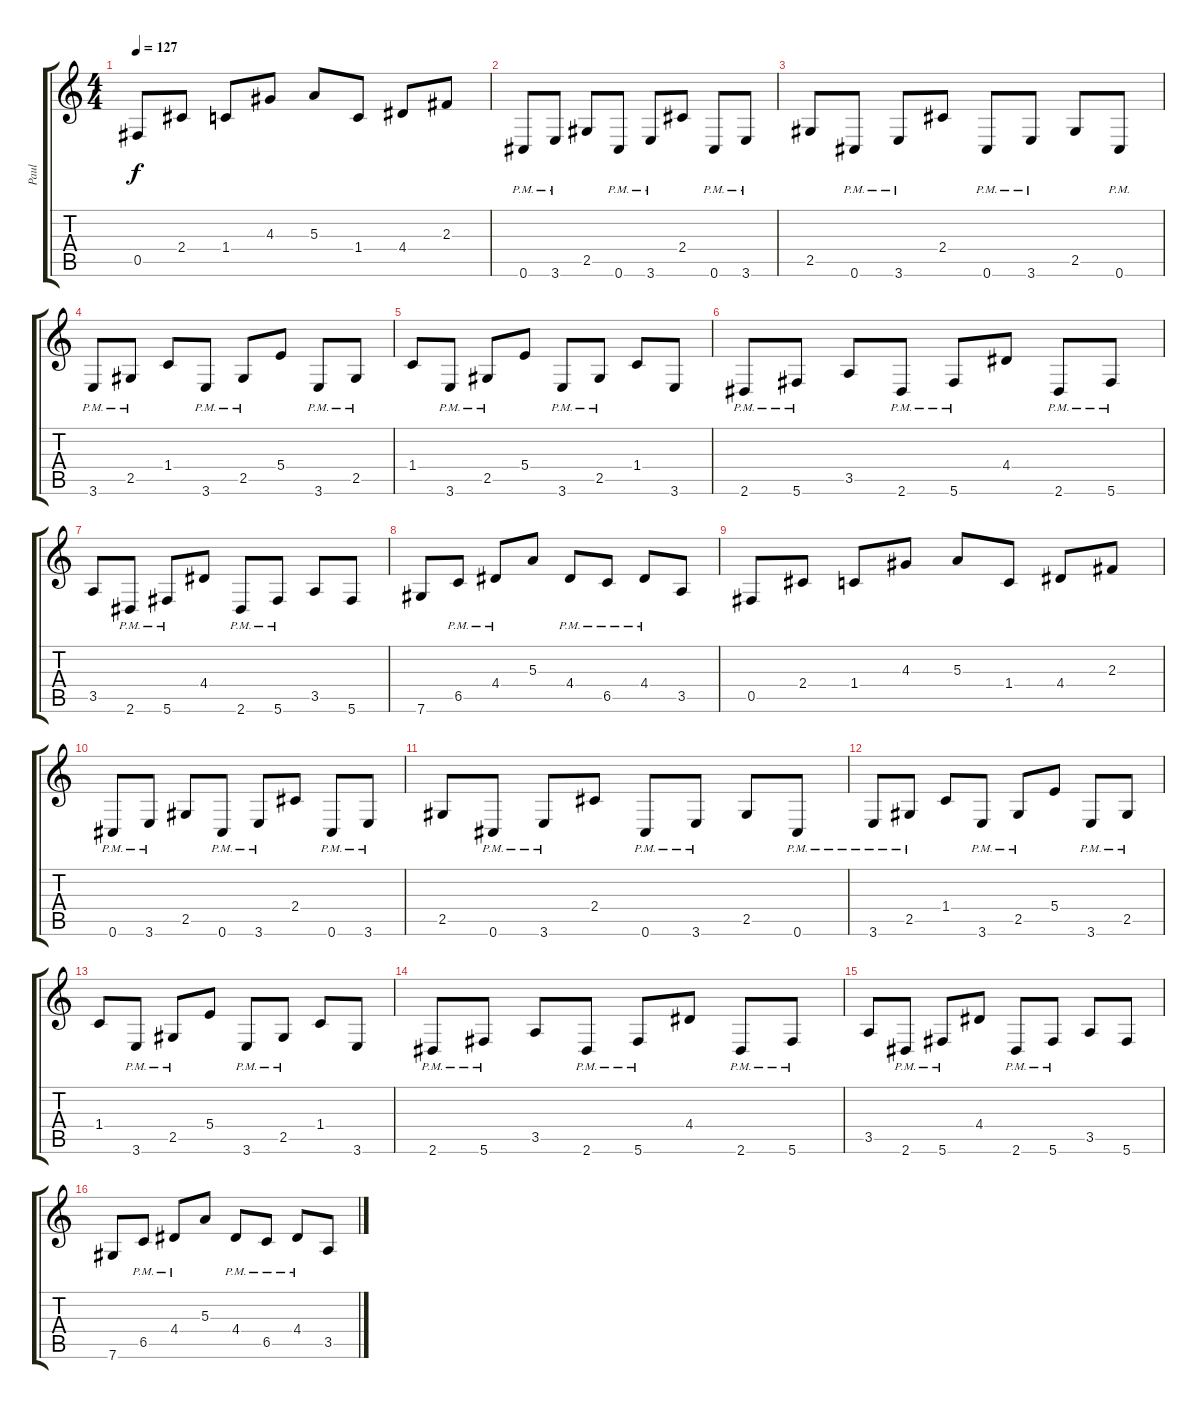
\track ("Paul" "Paul") {instrument distortionguitar}
\staff {score tabs}
\tuning (Db4 Ab3 E3 B2 Gb2 Db2) {hide}
\ts (4 4)
\tempo 127
\clef g2
\ks c
0.5.8{dy f} 2.4.8 1.4.8 4.3.8 5.3.8 1.4.8 4.4.8 2.3.8 |
\section ("" "")
0.6{pm}.8 3.6{pm}.8 2.5.8 0.6{pm}.8 3.6{pm}.8 2.4.8 0.6{pm}.8 3.6{pm}.8 |
2.5.8 0.6{pm}.8 3.6{pm}.8 2.4.8 0.6{pm}.8 3.6{pm}.8 2.5.8 0.6{pm}.8 |
3.6{pm}.8 2.5{pm}.8 1.4.8 3.6{pm}.8 2.5{pm}.8 5.4.8 3.6{pm}.8 2.5{pm}.8 |
1.4.8 3.6{pm}.8 2.5{pm}.8 5.4.8 3.6{pm}.8 2.5{pm}.8 1.4.8 3.6.8 |
2.6{pm}.8 5.6{pm}.8 3.5.8 2.6{pm}.8 5.6{pm}.8 4.4.8 2.6{pm}.8 5.6{pm}.8 |
3.5.8 2.6{pm}.8 5.6{pm}.8 4.4.8 2.6{pm}.8 5.6{pm}.8 3.5.8 5.6.8 |
7.6.8 6.5{pm}.8 4.4{pm}.8 5.3.8 4.4{pm}.8 6.5{pm}.8 4.4{pm}.8 3.5.8 |
0.5.8 2.4.8 1.4.8 4.3.8 5.3.8 1.4.8 4.4.8 2.3.8 |
0.6{pm}.8 3.6{pm}.8 2.5.8 0.6{pm}.8 3.6{pm}.8 2.4.8 0.6{pm}.8 3.6{pm}.8 |
2.5.8 0.6{pm}.8 3.6{pm}.8 2.4.8 0.6{pm}.8 3.6{pm}.8 2.5.8 0.6{pm}.8 |
3.6{pm}.8 2.5{pm}.8 1.4.8 3.6{pm}.8 2.5{pm}.8 5.4.8 3.6{pm}.8 2.5{pm}.8 |
1.4.8 3.6{pm}.8 2.5{pm}.8 5.4.8 3.6{pm}.8 2.5{pm}.8 1.4.8 3.6.8 |
2.6{pm}.8 5.6{pm}.8 3.5.8 2.6{pm}.8 5.6{pm}.8 4.4.8 2.6{pm}.8 5.6{pm}.8 |
3.5.8 2.6{pm}.8 5.6{pm}.8 4.4.8 2.6{pm}.8 5.6{pm}.8 3.5.8 5.6.8 |
7.6.8 6.5{pm}.8 4.4{pm}.8 5.3.8 4.4{pm}.8 6.5{pm}.8 4.4{pm}.8 3.5.8
